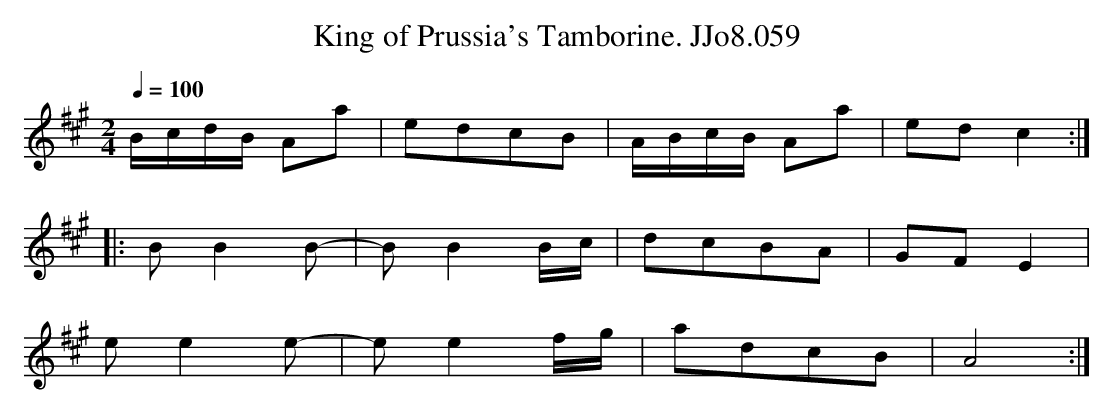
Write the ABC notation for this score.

X:1
T:King of Prussia's Tamborine. JJo8.059
M:2/4
L:1/8
Q:1/4=100
K:A
B/c/d/B/ Aa|edcB|A/B/c/B/ Aa|edc2:|
|:BB2B-|BB2B/c/|dcBA|GFE2|
ee2e-|ee2f/g/|adcB|A4:|
